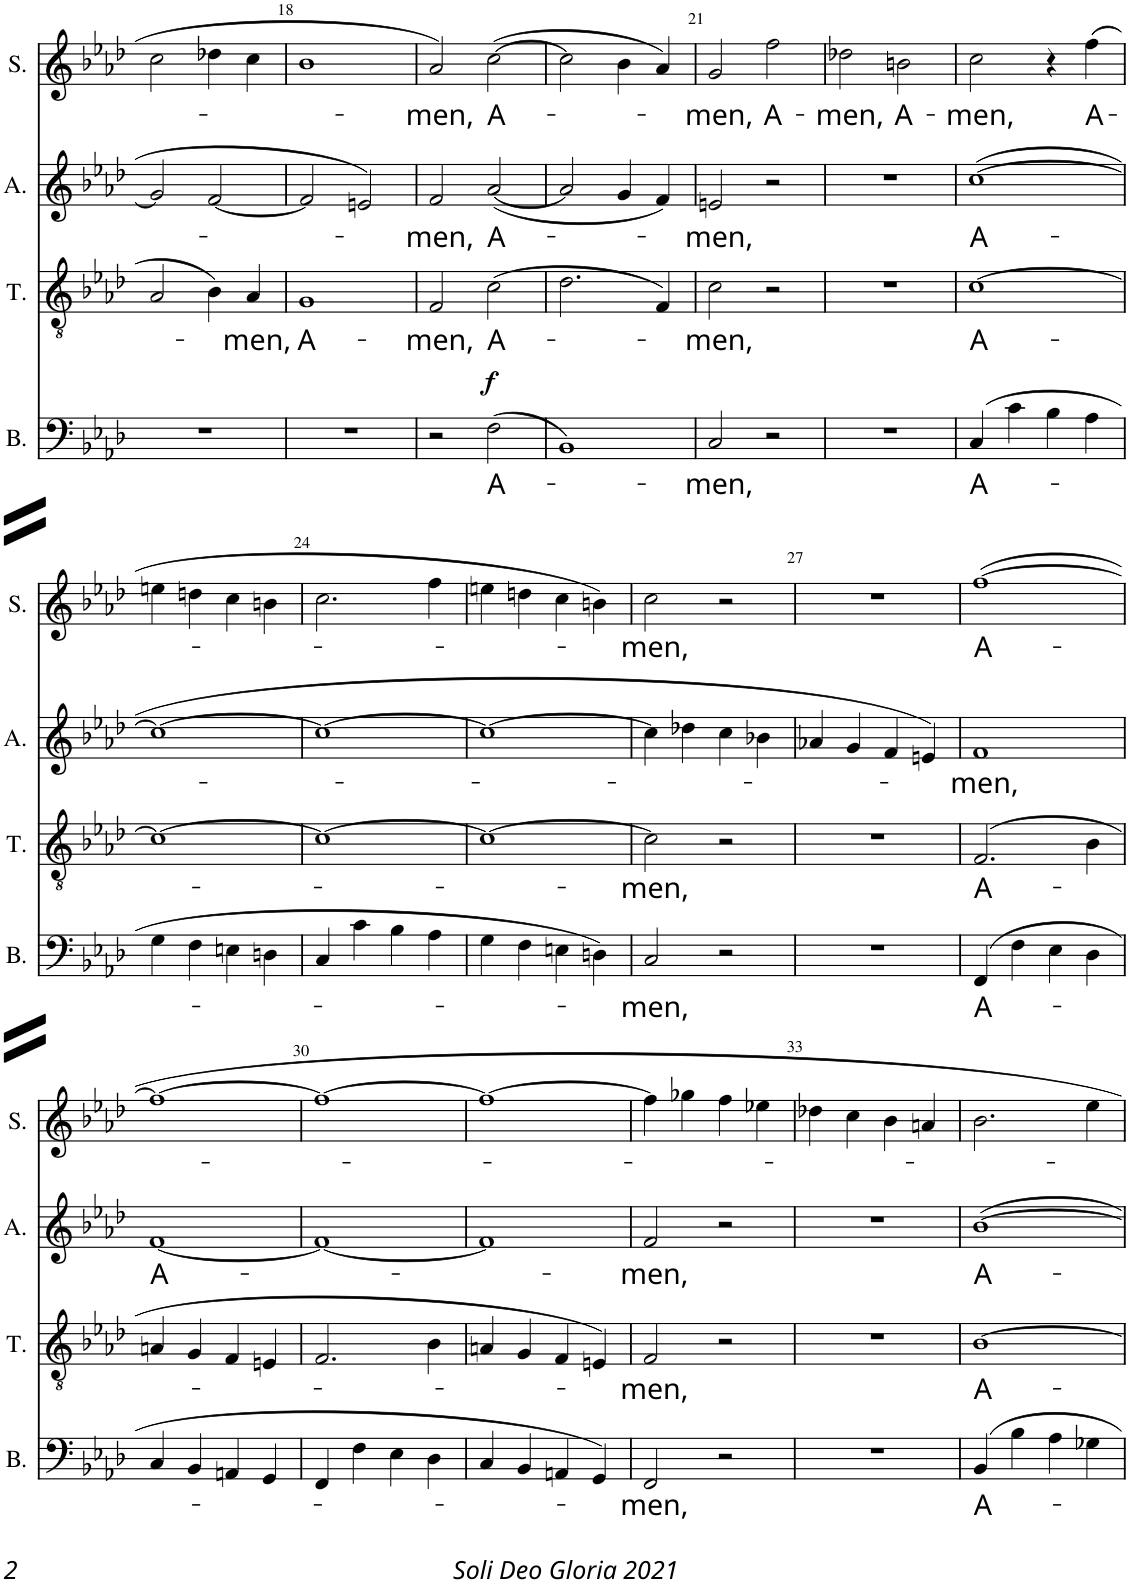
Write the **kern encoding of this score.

**kern	**text	**dynam	**kern	**text	**kern	**text	**kern	**text
*part4	*part4	*part4	*part3	*part3	*part2	*part2	*part1	*part1
*staff4	*staff4	*staff4	*staff3	*staff3	*staff2	*staff2	*staff1	*staff1
*I"Basse	*	*	*I"Ténor	*	*I"Contralto	*	*I"Soprano	*
*I'B.	*	*	*I'T.	*	*	*	*I'S.	*
!!LO:PB:g=z
*clefF4	*	*	*clefGv2	*	*clefG2	*	*clefG2	*
*k[b-e-a-d-]	*	*	*k[b-e-a-d-]	*	*k[b-e-a-d-]	*	*k[b-e-a-d-]	*
*M2/2	*	*	*M2/2	*	*M2/2	*	*M2/2	*
*met(c|)	*	*	*met(c|)	*	*met(c|)	*	*met(c|)	*
=17	=17	=17	=17	=17	=17	=17	=17	=17
1r	.	.	2A-/	.	2g/]	.	2cc\	.
.	.	.	4B-\	.	[2f/	.	4dd-X\	.
!	!	!	!	!LO:LY:b	!	!	!	!
.	.	.	4A-/	-men,	.	.	4cc\	.
=18	=18	=18	=18	=18	=18	=18	=18	=18
!	!	!	!	!LO:LY:b	!	!	!	!
1r	.	.	1G	A-	2f/]	.	1b-	.
.	.	.	.	.	2en/	.	.	.
=19	=19	=19	=19	=19	=19	=19	=19	=19
!	!	!	!	!LO:LY:b	!	!LO:LY:b	!	!LO:LY:b
2r	.	.	2F/	-men,	2f/	-men,	2a-/	-men,
!	!LO:LY:b	!LO:DY:a	!	!LO:LY:b	!	!LO:LY:b	!	!LO:LY:b
(2F\	A-	f	(2c\	A-	([2a-/	A-	([2cc\	A-
=20	=20	=20	=20	=20	=20	=20	=20	=20
1BB-)	.	.	2.d-\	.	2a-/]	.	2cc\]	.
.	.	.	.	.	4g/	.	4b-\	.
.	.	.	4F/)	.	4f/)	.	4a-/)	.
=21	=21	=21	=21	=21	=21	=21	=21	=21
!	!LO:LY:b	!	!	!LO:LY:b	!	!LO:LY:b	!	!LO:LY:b
2C/	-men,	.	2c\	-men,	2en/	-men,	2g/	-men,
!	!	!	!	!	!	!	!	!LO:LY:b
2r	.	.	2r	.	2r	.	2ff\	A-
=22	=22	=22	=22	=22	=22	=22	=22	=22
!	!	!	!	!	!	!	!	!LO:LY:b
1r	.	.	1r	.	1r	.	2dd-X\	-men,
!	!	!	!	!	!	!	!	!LO:LY:b
.	.	.	.	.	.	.	2bn\	A-
=22X1	=22X1	=22X1	=22X1	=22X1	=22X1	=22X1	=22X1	=22X1
!	!LO:LY:b	!	!	!LO:LY:b	!	!LO:LY:b	!	!LO:LY:b
(4C/	A-	.	[1c	A-	([1cc	A-	2cc\	-men,
4c\	.	.	.	.	.	.	.	.
4B-\	.	.	.	.	.	.	4r	.
!	!	!	!	!	!	!	!	!LO:LY:b
4A-\	.	.	.	.	.	.	(4ff\	A-
!!LO:LB:g=z
=23	=23	=23	=23	=23	=23	=23	=23	=23
4G\	.	.	1c_	.	1cc_	.	4een\	.
4F\	.	.	.	.	.	.	4ddn\	.
4En\	.	.	.	.	.	.	4cc\	.
4Dn\	.	.	.	.	.	.	4bn\	.
=24	=24	=24	=24	=24	=24	=24	=24	=24
4C/	.	.	1c_	.	1cc_	.	2.cc\	.
4c\	.	.	.	.	.	.	.	.
4B-\	.	.	.	.	.	.	.	.
4A-\	.	.	.	.	.	.	4ff\	.
=25	=25	=25	=25	=25	=25	=25	=25	=25
4G\	.	.	1c_	.	1cc_	.	4een\	.
4F\	.	.	.	.	.	.	4ddn\	.
4En\	.	.	.	.	.	.	4cc\	.
4Dn\)	.	.	.	.	.	.	4bn\)	.
=26	=26	=26	=26	=26	=26	=26	=26	=26
!	!LO:LY:b	!	!	!LO:LY:b	!	!	!	!LO:LY:b
2C/	-men,	.	2c\]	-men,	4cc\]	.	2cc\	-men,
.	.	.	.	.	4dd-X\	.	.	.
2r	.	.	2r	.	4cc\	.	2r	.
.	.	.	.	.	4b-X\	.	.	.
=27	=27	=27	=27	=27	=27	=27	=27	=27
1r	.	.	1r	.	4a-X/	.	1r	.
.	.	.	.	.	4g/	.	.	.
.	.	.	.	.	4f/	.	.	.
.	.	.	.	.	4en/)	.	.	.
=28	=28	=28	=28	=28	=28	=28	=28	=28
!	!LO:LY:b	!	!	!LO:LY:b	!	!LO:LY:b	!	!LO:LY:b
(4FF/	A-	.	(2.F/	A-	1f	-men,	[1ff	A-
4F\	.	.	.	.	.	.	.	.
4E-\	.	.	.	.	.	.	.	.
4D-\	.	.	4B-\	.	.	.	.	.
!!LO:LB:g=z
=29	=29	=29	=29	=29	=29	=29	=29	=29
!	!	!	!	!	!	!LO:LY:b	!	!
4C/	.	.	4An/	.	[1f	A-	1ff_	.
4BB-/	.	.	4G/	.	.	.	.	.
4AAn/	.	.	4F/	.	.	.	.	.
4GG/	.	.	4En/	.	.	.	.	.
=30	=30	=30	=30	=30	=30	=30	=30	=30
4FF/	.	.	2.F/	.	1f_	.	1ff_	.
4F\	.	.	.	.	.	.	.	.
4E-\	.	.	.	.	.	.	.	.
4D-\	.	.	4B-\	.	.	.	.	.
=31	=31	=31	=31	=31	=31	=31	=31	=31
4C/	.	.	4An/	.	1f]	.	1ff_	.
4BB-/	.	.	4G/	.	.	.	.	.
4AAn/	.	.	4F/	.	.	.	.	.
4GG/)	.	.	4En/)	.	.	.	.	.
=32	=32	=32	=32	=32	=32	=32	=32	=32
!	!LO:LY:b	!	!	!LO:LY:b	!	!LO:LY:b	!	!
2FF/	-men,	.	2F/	-men,	2f/	-men,	4ff\]	.
.	.	.	.	.	.	.	4gg-X\	.
2r	.	.	2r	.	2r	.	4ff\	.
.	.	.	.	.	.	.	4ee-X\	.
=33	=33	=33	=33	=33	=33	=33	=33	=33
1r	.	.	1r	.	1r	.	4dd-X\	.
.	.	.	.	.	.	.	4cc\	.
.	.	.	.	.	.	.	4b-\	.
.	.	.	.	.	.	.	4an/	.
=34	=34	=34	=34	=34	=34	=34	=34	=34
!	!LO:LY:b	!	!	!LO:LY:b	!	!LO:LY:b	!	!
4BB-/	A-	.	[1B-	A-	[1b-	A-	2.b-\	.
4B-\	.	.	.	.	.	.	.	.
4A-\	.	.	.	.	.	.	.	.
4G-X\	.	.	.	.	.	.	4ee-\	.
=	=	=	=	=	=	=	=	=
*-	*-	*-	*-	*-	*-	*-	*-	*-
